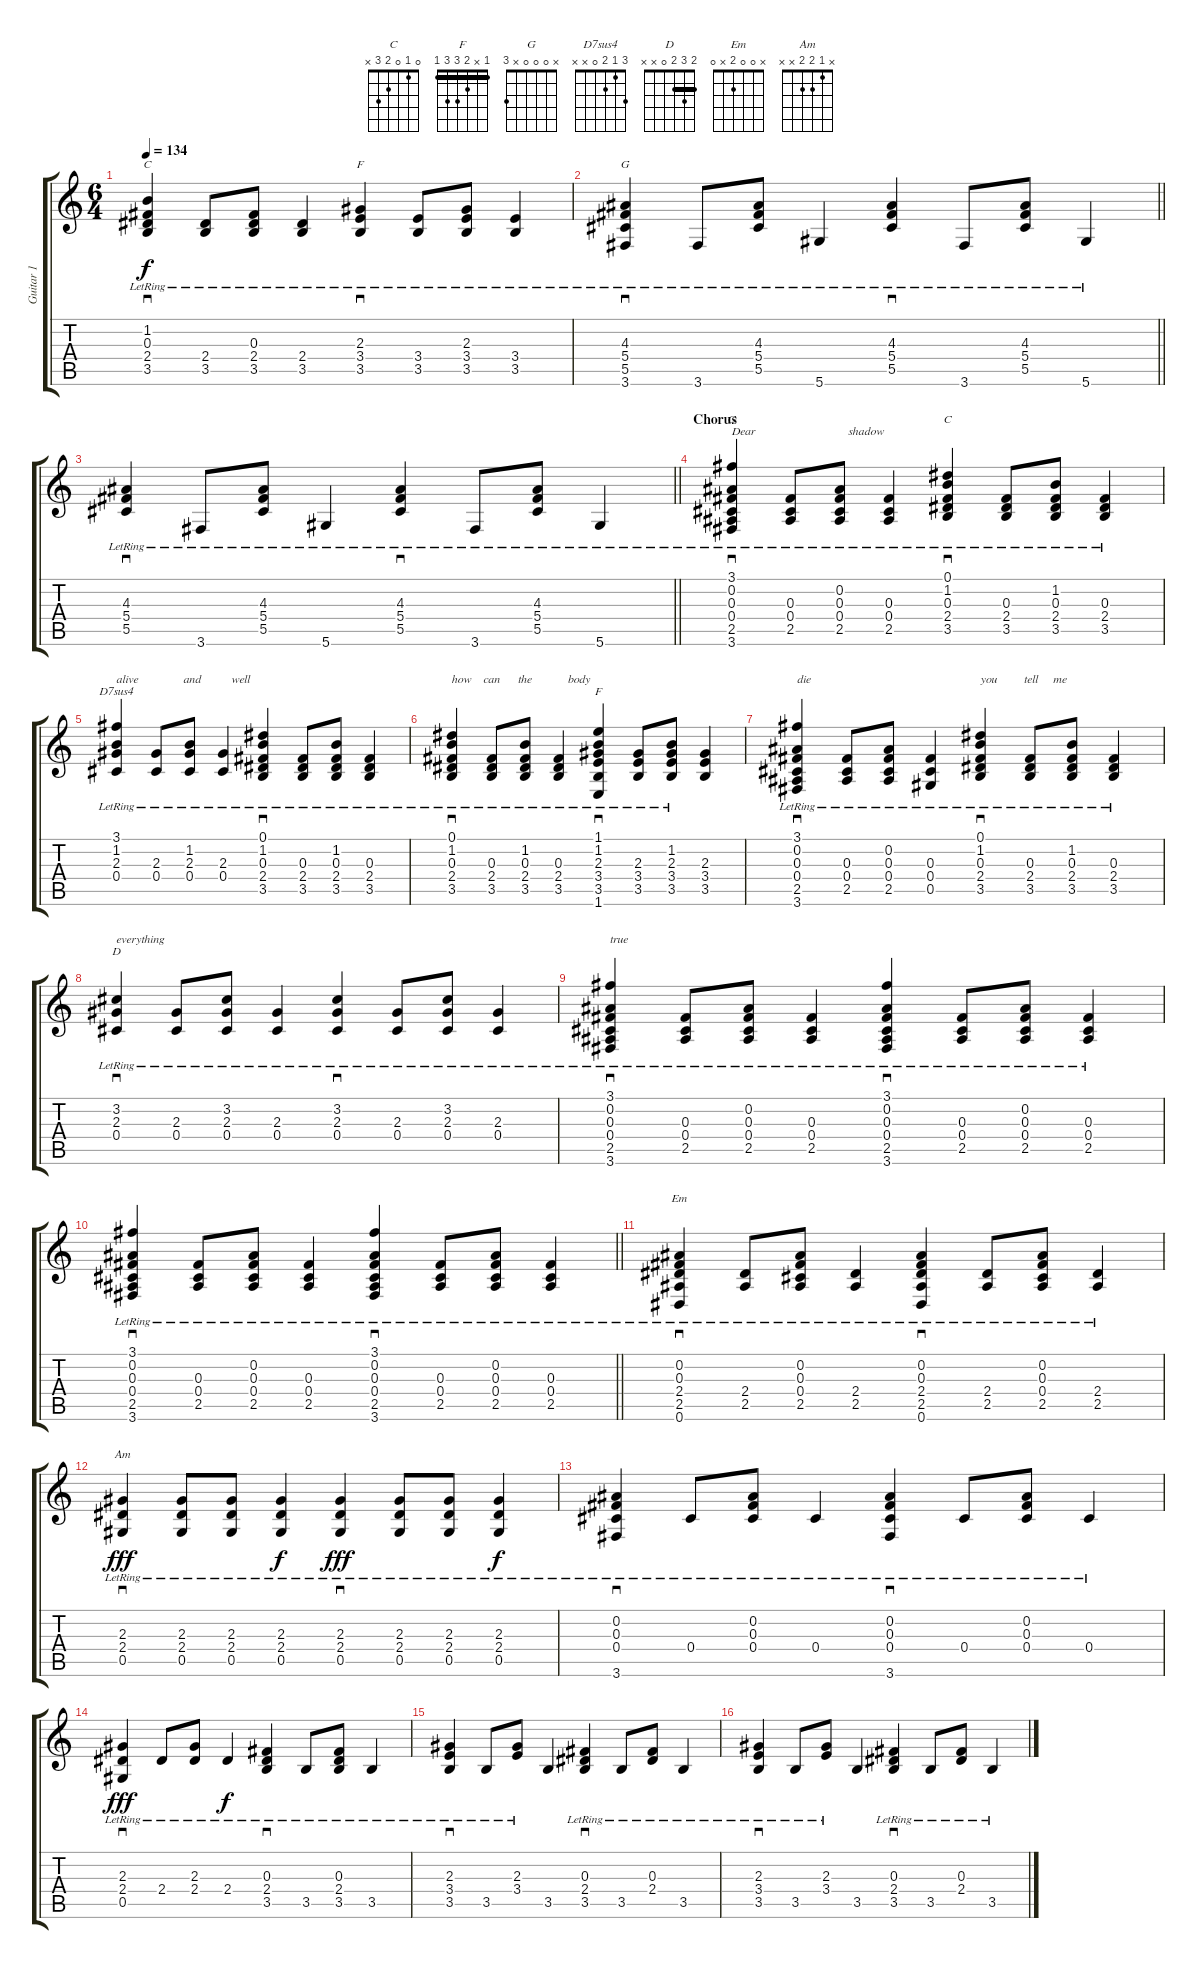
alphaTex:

\track ("Guitar 1" "Guitar 1") {instrument acousticguitarnylon}
\staff {score tabs}
\tuning (Eb4 Bb3 Gb3 Db3 Ab2 Eb2) {hide}
\chord ("C" 0 x 0 2 3 x)
\chord ("F" x x 2 3 3 x)
\chord ("G" x x 4 5 5 x)
\chord ("G" x 0 0 0 x 3)
\chord ("C" 0 1 0 2 3 x)
\chord ("D7sus4" 3 1 2 0 x x)
\chord ("F" 1 x 2 3 3 1) {barre 1}
\chord ("D" 2 3 2 0 x x) {barre 2}
\chord ("Em" x 0 0 2 x 0)
\chord ("Am" x 1 2 2 x x)
\ts (6 4)
\tempo 134
\clef g2
\ks c
(1.2 0.3{lr} 2.4{lr} 3.5{lr}).4{sd ch "C" dy f} (2.4 3.5{lr}).8 (0.3{lr} 2.4{lr} 3.5).8 (2.4 3.5{lr}).4 (2.3{lr} 3.4{lr} 3.5{lr}).4{sd ch "F"} (3.4 3.5{lr}).8 (2.3{lr} 3.4{lr} 3.5).8 (3.4 3.5{lr}).4 |
\barLineRight lightlight
(4.3{lr} 5.4{lr} 5.5{lr} 3.6).4{sd ch "G"} 3.6{lr}.8 (4.3 5.4{lr} 5.5{lr}).8 5.6{lr}.4 (4.3{lr} 5.4{lr} 5.5{lr}).4{sd} 3.6{lr}.8 (4.3 5.4{lr} 5.5{lr}).8 5.6{lr}.4 |
\barLineRight lightlight
(4.3{lr} 5.4{lr} 5.5{lr}).4{sd} 3.6{lr}.8 (4.3 5.4{lr} 5.5{lr}).8 5.6{lr}.4 (4.3{lr} 5.4{lr} 5.5{lr}).4{sd} 3.6{lr}.8 (4.3 5.4{lr} 5.5{lr}).8 5.6{lr}.4 |
\section ("" "Chorus")
(3.1{lr} 0.2{lr} 0.3{lr} 0.4{lr} 2.5 3.6{lr}).4{sd ch "G" txt "Dear                               shadow         "} (0.3 0.4{lr} 2.5).8 (0.2{lr} 0.3{lr} 0.4 2.5).8 (0.3 0.4{lr} 2.5).4 (0.1{lr} 1.2{lr} 0.3{lr} 2.4{lr} 3.5{lr}).4{sd ch "C"} (0.3 2.4 3.5{lr}).8 (1.2 0.3{lr} 2.4{lr} 3.5).8 (0.3 2.4 3.5{lr}).4 |
(3.1{lr} 1.2{lr} 2.3{lr} 0.4{lr}).4{ch "D7sus4" txt "alive               and          well"} (2.3 0.4{lr}).8 (1.2{lr} 2.3{lr} 0.4).8 (2.3 0.4{lr}).4 (0.1{lr} 1.2{lr} 0.3{lr} 2.4{lr} 3.5{lr}).4{sd} (0.3 2.4 3.5{lr}).8 (1.2 0.3{lr} 2.4{lr} 3.5).8 (0.3 2.4 3.5{lr}).4 |
(0.1{lr} 1.2{lr} 0.3{lr} 2.4{lr} 3.5{lr}).4{sd txt "how    can      the            body           "} (0.3 2.4 3.5{lr}).8 (1.2 0.3{lr} 2.4{lr} 3.5).8 (0.3 2.4 3.5{lr}).4 (1.1{lr} 1.2{lr} 2.3{lr} 3.4{lr} 3.5{lr} 1.6{lr}).4{sd ch "F"} (2.3 3.4 3.5{lr}).8 (1.2 2.3{lr} 3.4{lr} 3.5).8 (2.3 3.4 3.5).4 |
(3.1{lr} 0.2{lr} 0.3{lr} 0.4{lr} 2.5 3.6{lr}).4{sd txt "die"} (0.3 0.4{lr} 2.5).8 (0.2{lr} 0.3{lr} 0.4 2.5).8 (0.3 0.4{lr} 0.5).4 (0.1{lr} 1.2{lr} 0.3{lr} 2.4{lr} 3.5{lr}).4{sd txt "you         tell     me "} (0.3 2.4 3.5{lr}).8 (1.2 0.3{lr} 2.4{lr} 3.5).8 (0.3 2.4 3.5{lr}).4 |
(3.2{lr} 2.3{lr} 0.4{lr}).4{sd ch "D" txt "everything"} (2.3 0.4{lr}).8 (3.2{lr} 2.3{lr} 0.4).8 (2.3 0.4{lr}).4 (3.2{lr} 2.3{lr} 0.4{lr}).4{sd} (2.3 0.4{lr}).8 (3.2{lr} 2.3{lr} 0.4).8 (2.3 0.4{lr}).4 |
(3.1 0.2{lr} 0.3{lr} 0.4{lr} 2.5 3.6{lr}).4{sd txt "true"} (0.3 0.4{lr} 2.5).8 (0.2{lr} 0.3{lr} 0.4 2.5).8 (0.3 0.4{lr} 2.5).4 (3.1 0.2{lr} 0.3{lr} 0.4{lr} 2.5 3.6{lr}).4{sd} (0.3 0.4{lr} 2.5).8 (0.2{lr} 0.3{lr} 0.4 2.5).8 (0.3 0.4{lr} 2.5).4 |
\barLineRight lightlight
(3.1 0.2{lr} 0.3{lr} 0.4{lr} 2.5 3.6{lr}).4{sd} (0.3 0.4{lr} 2.5).8 (0.2{lr} 0.3{lr} 0.4 2.5).8 (0.3 0.4{lr} 2.5).4 (3.1 0.2{lr} 0.3{lr} 0.4{lr} 2.5 3.6{lr}).4{sd} (0.3 0.4{lr} 2.5).8 (0.2{lr} 0.3{lr} 0.4 2.5).8 (0.3 0.4{lr} 2.5).4 |
(0.2{lr} 0.3{lr} 2.4{lr} 2.5 0.6{lr}).4{sd ch "Em"} (2.4{lr} 2.5).8 (0.2{lr} 0.3{lr} 0.4 2.5).8 (2.4{lr} 2.5).4 (0.2{lr} 0.3{lr} 2.4{lr} 2.5 0.6{lr}).4{sd} (2.4{lr} 2.5).8 (0.2{lr} 0.3{lr} 0.4 2.5).8 (2.4{lr} 2.5).4 |
(2.3{lr} 2.4{lr} 0.5{lr}).4{sd ch "Am" dy fff} (2.3 2.4{lr} 0.5).8 (2.3{lr} 2.4 0.5).8 (2.3 2.4{lr} 0.5).4{dy f} (2.3{lr} 2.4{lr} 0.5{lr}).4{sd dy fff} (2.3 2.4{lr} 0.5).8 (2.3{lr} 2.4 0.5).8 (2.3 2.4{lr} 0.5).4{dy f} |
(0.2{lr} 0.3{lr} 0.4{lr} 3.6{lr}).4{sd} 0.4{lr}.8 (0.2 0.3{lr} 0.4).8 0.4{lr}.4 (0.2{lr} 0.3{lr} 0.4{lr} 3.6{lr}).4{sd} 0.4{lr}.8 (0.2{lr} 0.3{lr} 0.4).8 0.4{lr}.4 |
(2.3{lr} 2.4{lr} 0.5{lr}).4{sd dy fff} 2.4{lr}.8 (2.3{lr} 2.4).8 2.4{lr}.4{dy f} (0.3{lr} 2.4{lr} 3.5{lr}).4{sd} 3.5{lr}.8 (0.3{lr} 2.4{lr} 3.5).8 3.5{lr}.4 |
(2.3{lr} 3.4{lr} 3.5{lr}).4{sd} 3.5{lr}.8 (2.3 3.4{lr}).8 3.5.4 (0.3 2.4{lr} 3.5{lr}).4{sd} 3.5{lr}.8 (0.3 2.4{lr}).8 3.5{lr}.4 |
(2.3{lr} 3.4{lr} 3.5{lr}).4{sd} 3.5{lr}.8 (2.3 3.4{lr}).8 3.5.4 (0.3 2.4{lr} 3.5{lr}).4{sd} 3.5{lr}.8 (0.3 2.4{lr}).8 3.5{lr}.4
